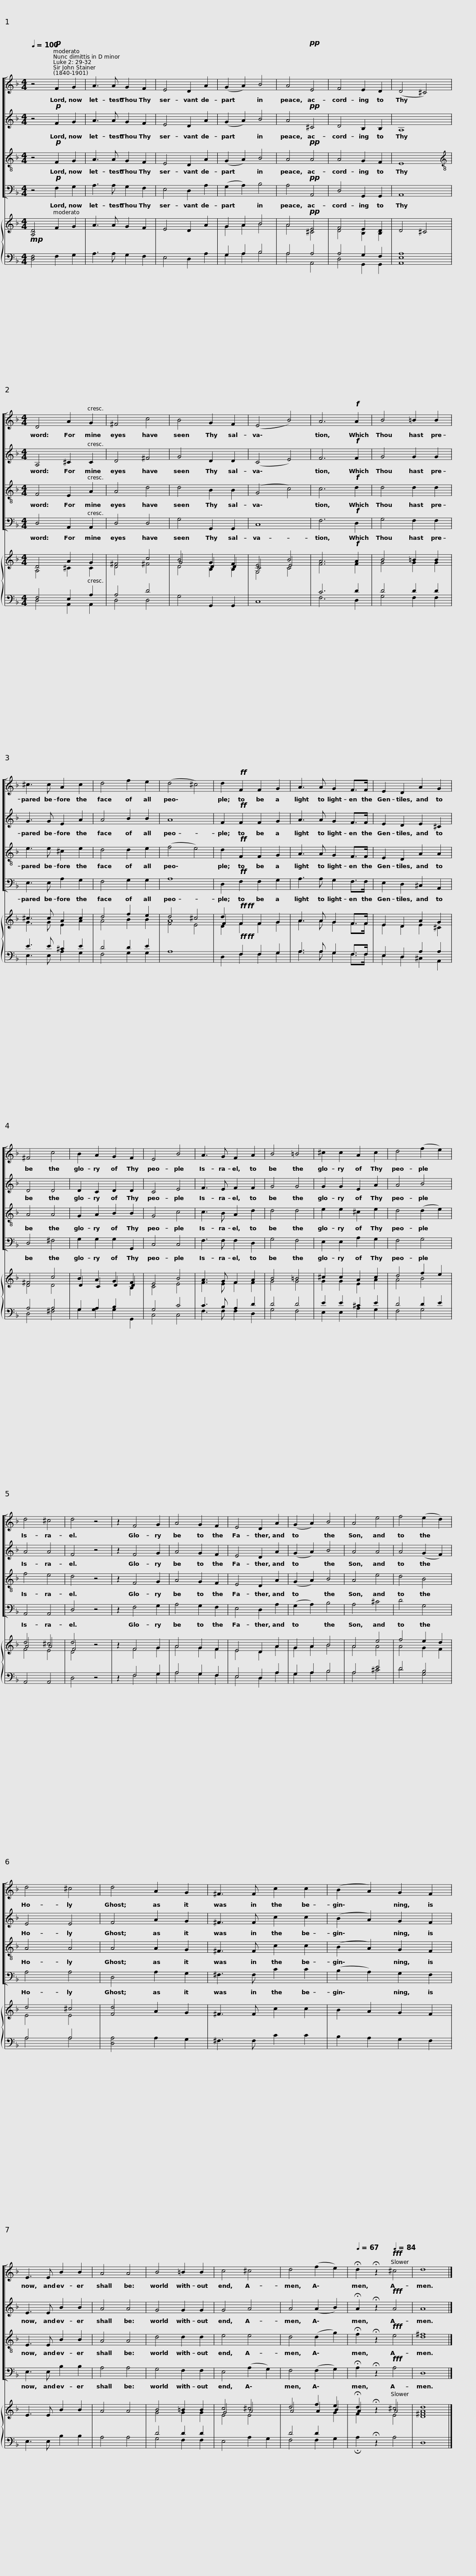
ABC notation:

X:1
%%score [ 1 2 3 4 ] { ( 5 6 ) | ( 7 8 ) }
L:1/8
Q:1/4=100
M:4/4
I:linebreak $
K:F
V:1 treble
V:2 treble
V:3 treble-8
V:4 bass
V:5 treble
V:6 treble
V:7 bass
V:8 bass
V:1
 z4!p! F2 G2 | A3 A G2 F2 | E4 D2 A2 | (G2 A2) B4 | A4!pp! E4 | %5
 F4 E2 D2 | (D4 ^C4) |$[M:4/4] D4 A2 G2 | ^F4 c4 | B4 G2 F2 | %10
 (E4 B4) | A6!f! A2 | B4 =B2 B2 | ^c3 c A2 c2 |$ d4 f2 e2 | %15
 (d4 ^c4) | d2!ff! F2 F2 G2 | A3 A G2 F>F | E2 D2 A2 G2 | ^F4 c4 | %20
 B2 A2 G2 F2 | E4 B4 |$ A3 G F2 A2 | B4 =B4 | ^c2 c2 A2 c2 | %25
 d4 (f2 e2) | d4 ^c4 | d4 z4 | z2 F4 G2 | A4 G2 F2 |$ %30
 E4 D2 A2 | (G2 A2) B4 | A4 e4 | f4 (e2 d2) | d4 ^c4 | %35
 d4 A2 G2 | ^F3 F c2 c2 | (B2 A2) G2 F2 |$ E3 E B2 B2 | A4 A4 | %40
 B4 =B2 B2 | c4 ^c4 | d4 (f2 e2) |[Q:1/4=67] !fermata!d2 !fermata!z2!fff![Q:1/4=84] ^c4 | d8 |] %45
V:2
 z4!p! F2 G2 | A3 A G2 F2 | E4 D2 A2 | (G2 A2) B4 | A4!pp! ^C4 | %5
 D4 B,2 B,2 | A,8 |$[M:4/4] A,4 ^C2 C2 | D4 ^F4 | G4 D2 D2 | %10
 (C4 E4) | F6!f! F2 | G4 G2 G2 | G3 G E2 A2 |$ A4 B2 B2 | %15
 A8 | F2!ff! F2 F2 G2 | A3 A G2 F>F | E2 D2 E2 ^C2 | D4 D4 | %20
 D2 C2 D2 D2 | C4 E4 |$ F3 E F2 F2 | G4 G4 | G2 G2 E2 A2 | %25
 A4 B4 | A4 A4 | F4 z4 | z2 F4 G2 | A4 G2 F2 |$ %30
 E4 D2 A2 | (G2 A2) B4 | A4 A4 | A4 (G2 F2) | E4 E4 | %35
 F4 A2 G2 | ^F3 F c2 c2 | (B2 A2) G2 F2 |$ E3 E B2 B2 | A4 A4 | %40
 G4 G2 G2 | G4 A4 | A4 (A2 B2) | !fermata!A2 !fermata!z2!fff! A4 | A8 |] %45
V:3
 z4!p! F2 G2 | A3 A G2 F2 | E4 D2 A2 | (G2 A2) B4 | A4!pp! A4 | %5
 A4 G2 F2 | E8 |$[M:4/4][K:treble-8] F4 E2 A2 | A4 d4 | d4 B2 B2 | %10
 (G4 c4) | c6!f! d2 | d4 d2 d2 | e3 e ^c2 e2 |$ d4 d2 e2 | %15
 (f4 e4) | d2!ff! F2 F2 G2 | A3 A G2 F>F | E2 D2 A2 A2 | A4 A4 | %20
 G2 A2 B2 B2 | G4 c4 |$ c3 B A2 d2 | d4 d4 | e2 e2 ^c2 e2 | %25
 d4 (d2 e2) | f4 e4 | d4 z4 | z2 F4 G2 | A4 G2 F2 |$ %30
 E4 D2 A2 | (G2 A2) B4 | A4 e4 | d4 B4 | A4 A4 | %35
 A4 A2 G2 | ^F3 F c2 c2 | (B2 A2) G2 F2 |$ E3 E B2 B2 | A4 A4 | %40
 d4 d2 d2 | e4 e4 | d4 (d2 g2) | !fermata!f2 !fermata!z2!fff! e4 | [d^f]8 |] %45
V:4
 z4!p! F,2 G,2 | A,3 A, G,2 F,2 | E,4 D,2 A,2 | (G,2 A,2) B,4 | A,4!pp! A,,4 | %5
 D,4 G,,2 G,,2 | A,,8 |$[M:4/4] D,4 A,,2 A,,2 | D,4 D,4 | G,4 G,,2 G,,2 | %10
 C,8 | F,6!f! D,2 | G,4 F,2 F,2 | E,3 E, A,2 G,2 |$ F,4 G,2 G,2 | %15
 A,8 | D,2!ff! F,2 F,2 G,2 | A,3 A, G,2 F,>F, | E,2 D,2 ^C,2 A,,2 | D,4 ^F,4 | %20
 G,2 G,2 G,2 G,,2 | C,4 C,4 |$ F,3 F, F,2 D,2 | G,4 F,4 | E,2 E,2 A,2 G,2 | %25
 F,4 G,4 | A,,4 A,,4 | D,4 z4 | z2 F,4 G,2 | A,4 G,2 F,2 |$ %30
 E,4 D,2 A,2 | (G,2 A,2) B,4 | A,4 ^C4 | D4 G,4 | A,4 A,4 | %35
 D,4 A,2 G,2 | ^F,3 F, C2 C2 | (B,2 A,2) G,2 F,2 |$ E,3 E, B,2 B,2 | A,4 A,4 | %40
 G,4 F,2 F,2 | E,4 (A,2 G,2) | F,4 (F,2 G,2) | !fermata!A,2 !fermata!z2!fff! A,4 | D,8 |] %45
V:5
!mp! [A,D]4 F2 G2 | A3 A G2 F2 | E4 D2 A2 | G2 A2 B4 | A4!pp! E4 | %5
 F4 E2 D2 | D4 ^C4 |$[M:4/4] D4 A2 G2 | ^F4 c4 | B4 G2 F2 | %10
 E4 B4 | A6!f! A2 | B4 =B2 B2 | ^c3 c A2 c2 |$ d4 f2 e2 | %15
 d4 ^c4 | d2!ff!!ff! F2 F2 G2 | A3 A G2 F>F | E2 D2 A2 G2 | ^F4 c4 | %20
 B2 A2 G2 F2 | E4 B4 |$ A3 G F2 A2 | B4 =B4 | ^c2 c2 A2 c2 | %25
 d4 f2 e2 | d4 ^c4 | d4 z4 | z2 F4 G2 | A4 G2 F2 |$ %30
 E4 D2 A2 | G2 A2 B4 | A4 e4 | f4 e2 d2 | d4 ^c4 | %35
 [Fd]4 A2 G2 | ^F3 F c2 c2 | B2 A2 G2 F2 |$ E3 E B2 B2 | A4 A4 | %40
 B4 =B2 B2 | c4 ^c4 | d4 f2 e2 | !fermata!d2 !fermata!z2 ^c4 | d8 |] %45
V:6
 x8 | x8 | x8 | G2 A2 B4 | A4 ^C4 | %5
 D4 B,2 B,2 |[I:staff +1] A,8 |$[M:4/4][I:staff -1] A,4 ^C2 C2 | D4 ^F4 | G4 D2 D2 | %10
 C4 E4 | F6 F2 | G4 G2 G2 | G3 G E2 A2 |$ A4 B2 B2 | %15
 A8 | F2 F2 F2 G2 | A3 A G2 F>F | E2 D2 E2 ^C2 | D4 D4 | %20
 D2 C2 D2 D2 | C4 E4 |$ F3 E F2 F2 | G4 G4 | G2 G2 E2 A2 | %25
 A4 B4 | A4 A4 | F4 z4 | z2 F4 G2 | A4 G2 F2 |$ %30
 E4 D2 A2 | G2 A2 B4 | A4 A4 | A4 G2 F2 | E4 E4 | %35
 x8 | x8 | x8 |$ x8 | x8 | %40
 G4 G2 G2 | G4 A4 | A4 A2 B2 | A2 z2 A4 | A8 |] %45
V:7
 x8 | x8 | x8 | G,2 A,2 B,4 | A,4 A,4 | %5
 A,4 G,2 F,2 | E,8 |$[M:4/4] F,4 E,2 A,2 | A,4 D4 |[I:staff -1] D4 B,2 B,2 | %10
 G,4 C4 |[I:staff +1] C6 D2 | D4 D2 D2 | E3 E ^C2 E2 |$ D4 D2 E2 | %15
[I:staff -1] F4 E4 | D2!ff!!ff![I:staff +1] F,2 F,2 G,2 | A,3 A, G,2 F,>F, | E,2 D,2 A,2 A,2 | A,4 A,4 | %20
 G,2 A,2 B,2[I:staff -1] B,2 |[I:staff +1] G,4 C4 |$ C3 B, A,2 D2 | D4 D4 | E2 E2 ^C2 E2 | %25
 D4 D2 E2 |[I:staff -1] F4 E4 | D4[I:staff +1] z4 | z2 F,4 G,2 | A,4 G,2 F,2 |$ %30
 E,4 D,2 A,2 | G,2 A,2 B,4 | A,4 E4 | D4 B,4 | A,4 A,4 | %35
 x8 | x8 | x8 |$ x8 | x8 | %40
 D4 D2 D2 |[I:staff -1] E4 E4 |[I:staff +1] D4 D2[I:staff -1] G2 | F2[I:staff +1] z2[I:staff -1] E4 | [D^F]8 |] %45
V:8
 [D,F,]4 F,2 G,2 | A,3 A, G,2 F,2 | E,4 D,2 A,2 | G,2 A,2 B,4 | A,4 A,,4 | %5
 D,4 G,,2 G,,2 | A,,8 |$[M:4/4] D,4 A,,2 A,,2 | D,4 D,4 | G,4 G,,2 G,,2 | %10
 C,8 | F,6 D,2 | G,4 F,2 F,2 | E,3 E, A,2 G,2 |$ F,4 G,2 G,2 | %15
 A,8 | D,2 F,2 F,2 G,2 | A,3 A, G,2 F,>F, | E,2 D,2 ^C,2 A,,2 | D,4 ^F,4 | %20
 G,2 [G,A,]2 G,2 G,,2 | C,4 C,4 |$ F,3 F, F,2 D,2 | G,4 F,4 | E,2 E,2 A,2 G,2 | %25
 F,4 G,4 | A,,4 A,,4 | D,4 z4 | z2 F,4 G,2 | A,4 G,2 F,2 |$ %30
 E,4 D,2 A,2 | G,2 A,2 B,4 | A,4 ^C4 | D4 G,4 | A,4 A,4 | %35
 [D,A,]4 A,2 G,2 | ^F,3 F, C2 C2 | B,2 A,2 G,2 F,2 |$ E,3 E, B,2 B,2 | A,4 A,4 | %40
 G,4 F,2 F,2 | E,4 A,2 G,2 | F,4 F,2 G,2 | !fermata!A,2 !fermata!z2 A,4 | D,8 |] %45
